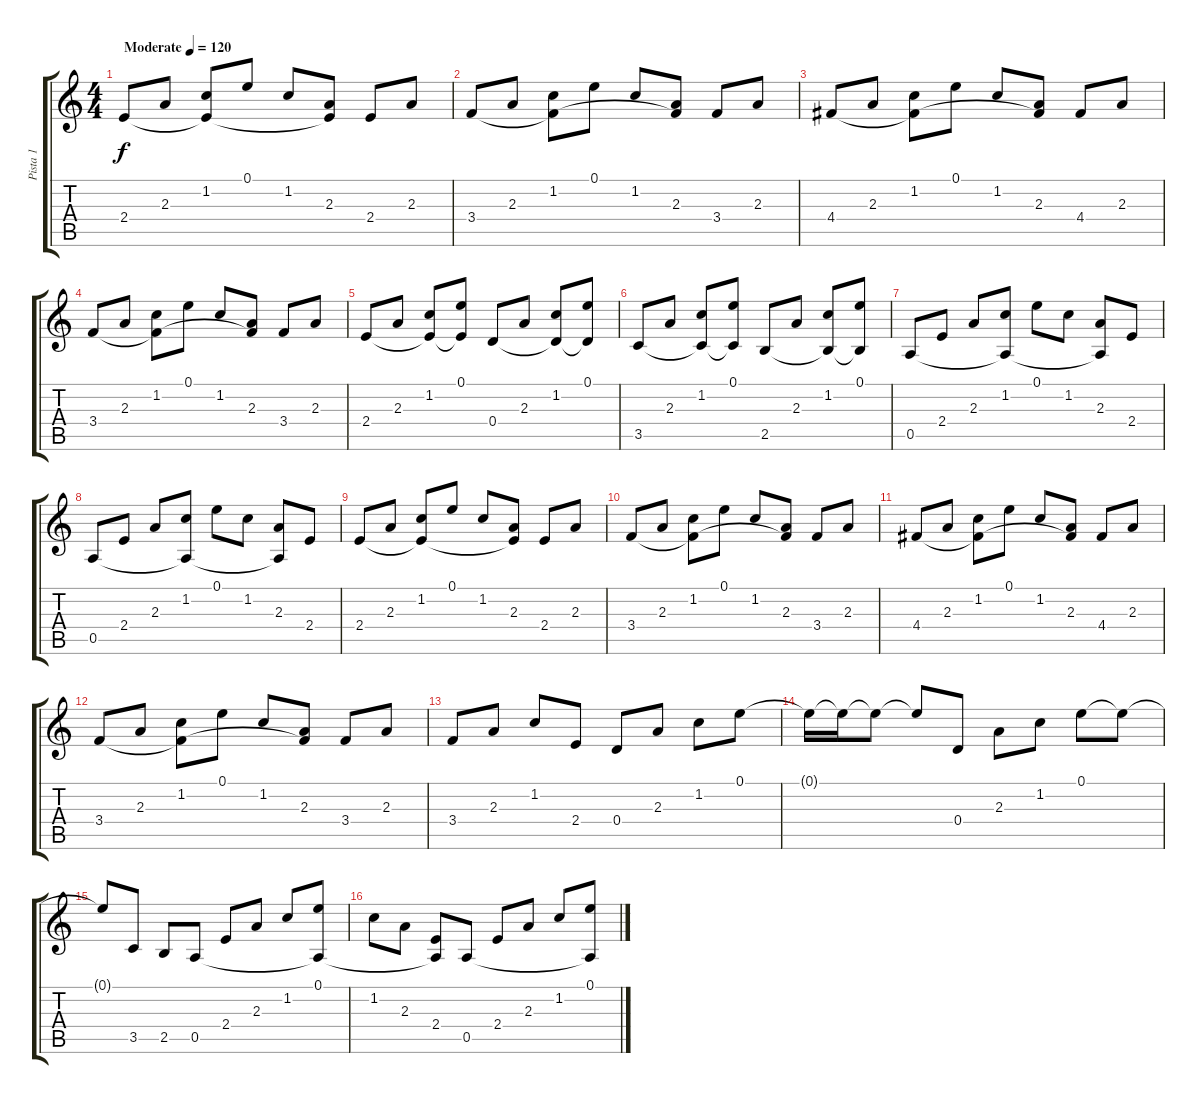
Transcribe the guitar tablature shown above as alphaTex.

\track ("Pista 1" "Pista 1") {instrument acousticguitarnylon}
\staff {score tabs}
\tuning (E4 B3 G3 D3 A2 E2) {hide}
\ts (4 4)
\tempo (120 "Moderate")
\clef g2
\ks c
2.4.8{dy f instrument acousticguitarnylon} 2.3.8 (1.2 2.4{t}).8 0.1.8 1.2.8 (2.3 2.4{t}).8 2.4.8 2.3.8 |
3.4.8 2.3.8 (1.2 3.4{t}).8 0.1.8 1.2.8 (2.3 3.4{t}).8 3.4.8 2.3.8 |
4.4.8 2.3.8 (1.2 4.4{t}).8 0.1.8 1.2.8 (2.3 4.4{t}).8 4.4.8 2.3.8 |
3.4.8 2.3.8 (1.2 3.4{t}).8 0.1.8 1.2.8 (2.3 3.4{t}).8 3.4.8 2.3.8 |
2.4.8 2.3.8 (1.2 2.4{t}).8 (0.1 2.4{t}).8 0.4.8 2.3.8 (1.2 0.4{t}).8 (0.1 0.4{t}).8 |
3.5.8 2.3.8 (1.2 3.5{t}).8 (0.1 3.5{t}).8 2.5.8 2.3.8 (1.2 2.5{t}).8 (0.1 2.5{t}).8 |
0.5.8 2.4.8 2.3.8 (1.2 0.5{t}).8 0.1.8 1.2.8 (2.3 0.5{t}).8 2.4.8 |
0.5.8 2.4.8 2.3.8 (1.2 0.5{t}).8 0.1.8 1.2.8 (2.3 0.5{t}).8 2.4.8 |
2.4.8 2.3.8 (1.2 2.4{t}).8 0.1.8 1.2.8 (2.3 2.4{t}).8 2.4.8 2.3.8 |
3.4.8 2.3.8 (1.2 3.4{t}).8 0.1.8 1.2.8 (2.3 3.4{t}).8 3.4.8 2.3.8 |
4.4.8 2.3.8 (1.2 4.4{t}).8 0.1.8 1.2.8 (2.3 4.4{t}).8 4.4.8 2.3.8 |
3.4.8 2.3.8 (1.2 3.4{t}).8 0.1.8 1.2.8 (2.3 3.4{t}).8 3.4.8 2.3.8 |
3.4.8 2.3.8 1.2.8 2.4.8 0.4.8 2.3.8 1.2.8 0.1.8 |
0.1{t}.16 0.1{t}.16 0.1{t}.8 0.1{t}.8 0.4.8 2.3.8 1.2.8 0.1.8 0.1{t}.8 |
0.1{t}.8 3.5.8 2.5.8 0.5.8 2.4.8 2.3.8 1.2.8 (0.1 0.5{t}).8 |
1.2.8 2.3.8 (2.4 0.5{t}).8 0.5.8 2.4.8 2.3.8 1.2.8 (0.1 0.5{t}).8
